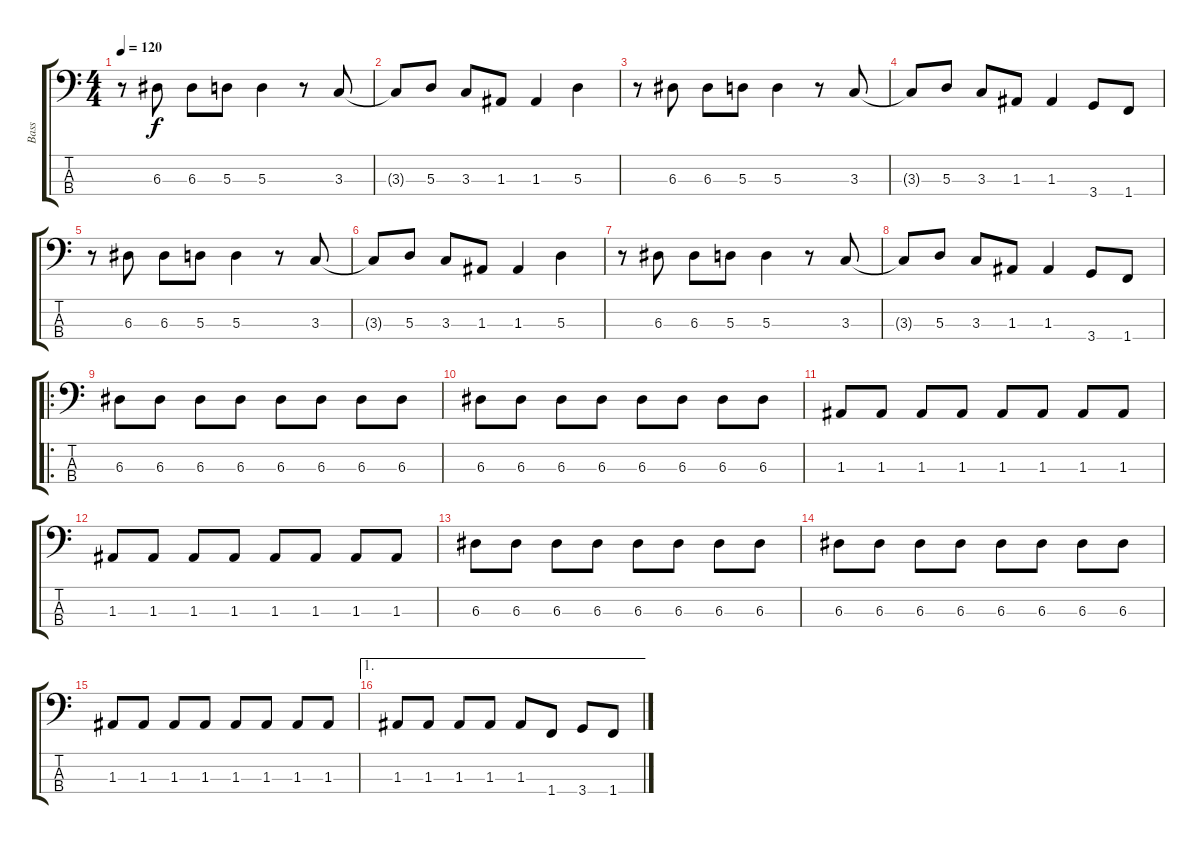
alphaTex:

\track ("Bass" "Bass") {instrument electricbasspick}
\staff {score tabs}
\tuning (G2 D2 A1 E1) {hide}
\ts (4 4)
\tempo 120
\clef f4
\ks c
r.8{dy f instrument electricbasspick} 6.3.8 6.3.8 5.3.8 5.3.4 r.8 3.3.8 |
3.3{t}.8 5.3.8 3.3.8 1.3.8 1.3.4 5.3.4 |
r.8 6.3.8 6.3.8 5.3.8 5.3.4 r.8 3.3.8 |
3.3{t}.8 5.3.8 3.3.8 1.3.8 1.3.4 3.4.8 1.4.8 |
r.8 6.3.8 6.3.8 5.3.8 5.3.4 r.8 3.3.8 |
3.3{t}.8 5.3.8 3.3.8 1.3.8 1.3.4 5.3.4 |
r.8 6.3.8 6.3.8 5.3.8 5.3.4 r.8 3.3.8 |
3.3{t}.8 5.3.8 3.3.8 1.3.8 1.3.4 3.4.8 1.4.8 |
\ro
6.3.8 6.3.8 6.3.8 6.3.8 6.3.8 6.3.8 6.3.8 6.3.8 |
6.3.8 6.3.8 6.3.8 6.3.8 6.3.8 6.3.8 6.3.8 6.3.8 |
1.3.8 1.3.8 1.3.8 1.3.8 1.3.8 1.3.8 1.3.8 1.3.8 |
1.3.8 1.3.8 1.3.8 1.3.8 1.3.8 1.3.8 1.3.8 1.3.8 |
6.3.8 6.3.8 6.3.8 6.3.8 6.3.8 6.3.8 6.3.8 6.3.8 |
6.3.8 6.3.8 6.3.8 6.3.8 6.3.8 6.3.8 6.3.8 6.3.8 |
1.3.8 1.3.8 1.3.8 1.3.8 1.3.8 1.3.8 1.3.8 1.3.8 |
\ae 1
1.3.8 1.3.8 1.3.8 1.3.8 1.3.8 1.4.8 3.4.8 1.4.8
